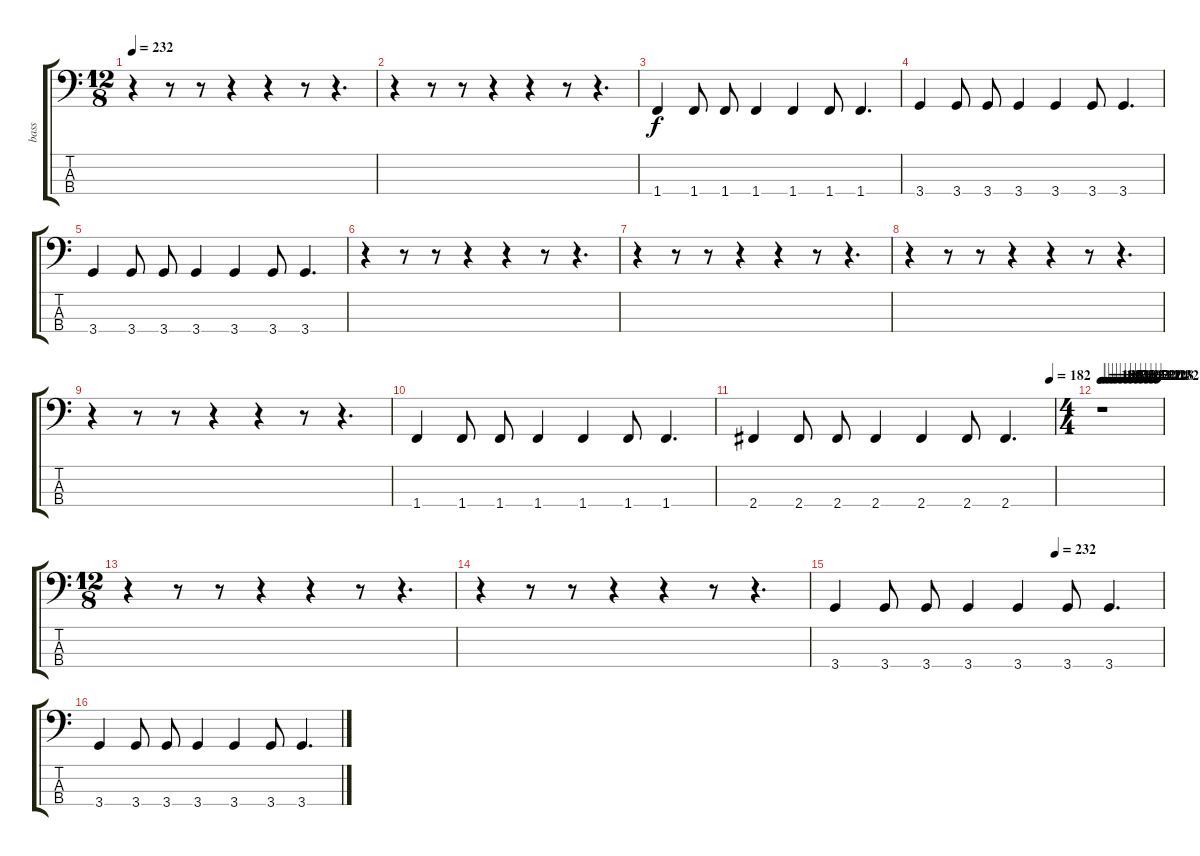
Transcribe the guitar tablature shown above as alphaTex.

\track ("bass" "bass") {instrument electricbassfinger}
\staff {score tabs}
\tuning (G2 D2 A1 E1) {hide}
\ts (12 8)
\tempo 232
\clef f4
\ks c
r.4{dy f} r.8 r.8 r.4 r.4 r.8 r.4{d} |
r.4 r.8 r.8 r.4 r.4 r.8 r.4{d} |
1.4.4 1.4.8 1.4.8 1.4.4 1.4.4 1.4.8 1.4.4{d} |
3.4.4 3.4.8 3.4.8 3.4.4 3.4.4 3.4.8 3.4.4{d} |
3.4.4 3.4.8 3.4.8 3.4.4 3.4.4 3.4.8 3.4.4{d} |
r.4 r.8 r.8 r.4 r.4 r.8 r.4{d} |
r.4 r.8 r.8 r.4 r.4 r.8 r.4{d} |
r.4 r.8 r.8 r.4 r.4 r.8 r.4{d} |
r.4 r.8 r.8 r.4 r.4 r.8 r.4{d} |
1.4.4 1.4.8 1.4.8 1.4.4 1.4.4 1.4.8 1.4.4{d} |
\tempo (182 0.9861111111111112)
2.4.4 2.4.8 2.4.8 2.4.4 2.4.4 2.4.8 2.4.4{d} |
\ts (4 4)
\tempo 183
\tempo (185 0.010416666666666666)
\tempo (187 0.07291666666666667)
\tempo (191 0.13541666666666666)
\tempo (195 0.19791666666666666)
\tempo (198 0.2604166666666667)
\tempo (201 0.34375)
\tempo (207 0.4270833333333333)
\tempo (211 0.5104166666666666)
\tempo (214 0.59375)
\tempo (220 0.6770833333333334)
\tempo (224 0.7604166666666666)
\tempo (228 0.84375)
\tempo (232 0.9270833333333334)
r.1 |
\ts (12 8)
r.4 r.8 r.8 r.4 r.4 r.8 r.4{d} |
r.4 r.8 r.8 r.4 r.4 r.8 r.4{d} |
\tempo (232 0.6736111111111112)
3.4.4 3.4.8 3.4.8 3.4.4 3.4.4 3.4.8 3.4.4{d} |
3.4.4 3.4.8 3.4.8 3.4.4 3.4.4 3.4.8 3.4.4{d}
